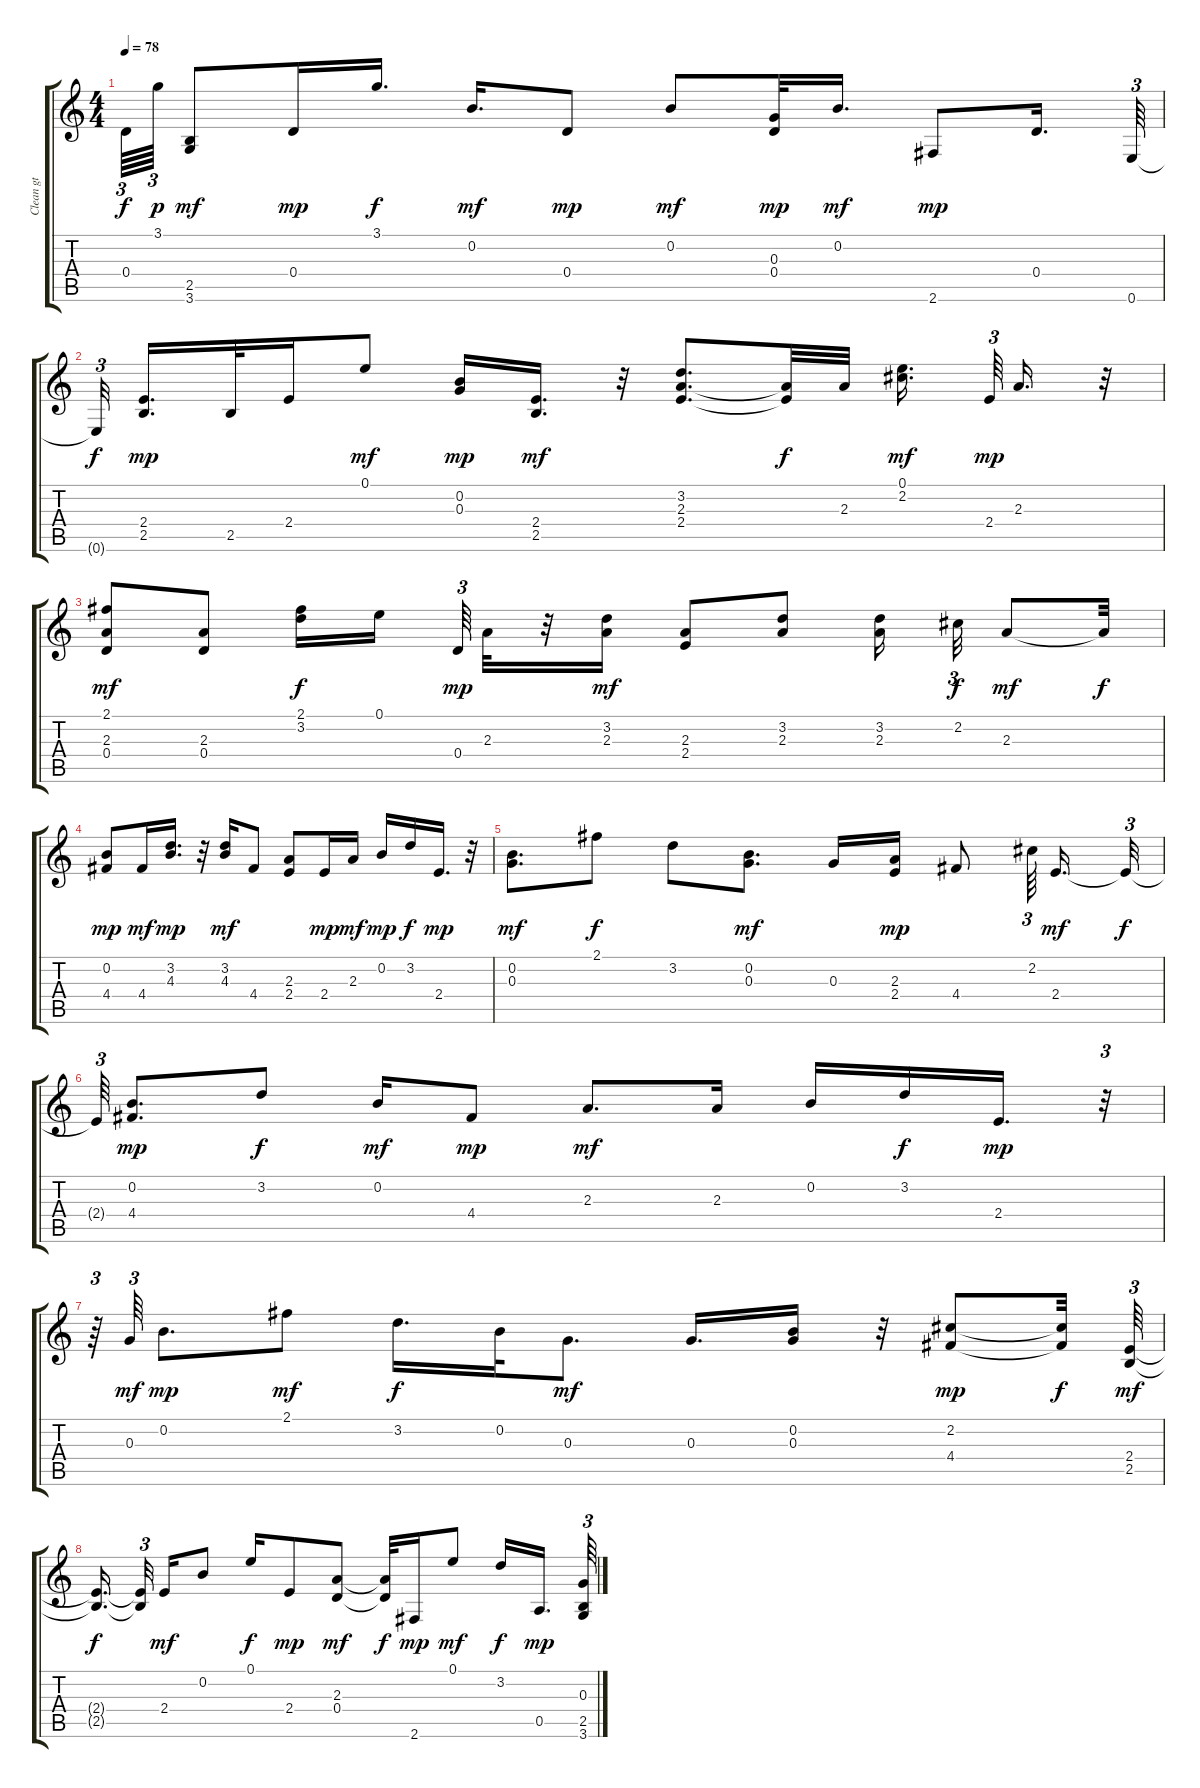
\track ("Clean gt" "Clean gt") {instrument acousticguitarsteel}
\staff {score tabs}
\tuning (E4 B3 G3 D3 A2 E2) {hide}
\ts (4 4)
\tempo 78
\clef g2
\ks c
0.4{t}.64{tu (3 2) dy f} 3.1.64{tu (3 2) dy p} (2.5 3.6).8{dy mf} 0.4.16{dy mp} 3.1.16{d dy f} 0.2.16{d dy mf} 0.4.8{dy mp} 0.2.8{dy mf} (0.3 0.4).32{dy mp} 0.2.16{d dy mf} 2.6.8{dy mp} 0.4.16{d} 0.6.64{tu (3 2)} |
0.6{t}.32{tu (3 2) dy f beam splitsecondary} (2.4 2.5).16{d dy mp} 2.5.32 2.4.16 0.1.8{dy mf} (0.2 0.3).16{dy mp} (2.4 2.5).16{d dy mf} r.32 (3.2 2.3 2.4).8{d} (2.3{t} 2.4{t}).32{dy f} 2.3.32 (0.1 2.2).16{d dy mf beam splitsecondary} 2.4.64{tu (3 2) dy mp} 2.3.16{d} r.32 |
(2.1 2.3 0.4).8{dy mf} (2.3 0.4).8 (2.1 3.2).16{dy f} 0.1.16{beam splitsecondary} 0.4.64{tu (3 2) dy mp} 2.3.32 r.32 (3.2 2.3).16{dy mf} (2.3 2.4).8 (3.2 2.3).8 (3.2 2.3).16{beam splitsecondary} 2.2.32{tu (3 2) dy f} 2.3.8{dy mf} 2.3{t}.32{dy f} |
(0.2 4.4).8{dy mp} 4.4.16{dy mf} (3.2 4.3).16{d dy mp} r.32 (3.2 4.3).16{dy mf} 4.4.8 (2.3 2.4).8 2.4.16{dy mp} 2.3.16{dy mf} 0.2.16{dy mp} 3.2.16{dy f} 2.4.16{d dy mp} r.32 |
(0.2 0.3).8{d dy mf} 2.1.8{dy f} 3.2.8 (0.2 0.3).8{d dy mf} 0.3.16 (2.3 2.4).16{dy mp} 4.4.8 2.2.64{tu (3 2) beam splitsecondary} 2.4.16{d dy mf} 2.4{t}.32{tu (3 2) dy f} |
2.4{t}.64{tu (3 2)} (0.2 4.4).8{d dy mp} 3.2.8{dy f} 0.2.16{dy mf} 4.4.8{dy mp} 2.3.8{d dy mf} 2.3.16 0.2.16 3.2.16{dy f} 2.4.16{d dy mp} r.32{tu (3 2)} |
r.64{tu (3 2)} 0.3.64{tu (3 2) dy mf} 0.2.8{d dy mp} 2.1.8{dy mf} 3.2.16{d dy f} 0.2.32 0.3.8{d dy mf} 0.3.16{d} (0.2 0.3).16 r.32 (2.2 4.4).8{dy mp} (2.2{t} 4.4{t}).32{dy f} (2.4 2.5).64{tu (3 2) dy mf} |
(2.4{t} 2.5{t}).16{d dy f beam splitsecondary} (2.4{t} 2.5{t}).32{tu (3 2) beam splitsecondary} 2.4.16{dy mf} 0.2.8 0.1.16{dy f} 2.4.8{dy mp} (2.3 0.4).8{dy mf} (2.3{t} 0.4{t}).32{dy f} 2.6.16{dy mp} 0.1.8{dy mf} 3.2.16{dy f} 0.5.16{d dy mp beam splitsecondary} (0.3 2.5 3.6).64{tu (3 2)}
